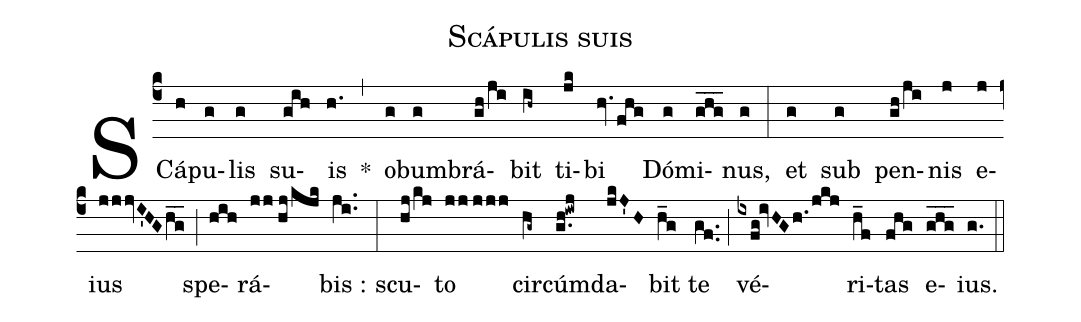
name:Scápulis suis;
%%
(c4) SCá(h)pu(g)lis(g) su(gih)is(h.) *(,)
ob(g)um(g)brá(gh/ji)bit(ih~) ti(jk)bi(hv.fhg) Dó(g)mi(ghg___)nus,(g) (:)
et(g) sub(g) pen(gh/ji)nis(j) e(j)ius(jjjvI'HGh_g_) (;)
spe(hih)rá(jj//hj/kjk)bis :(ji..) (:)
scu(hj/kj)to(jj//jjj) cir(hg~)cúm(g.h!iwj)da(jkJ'H)bit(h_g) te(gf..) (;)
vé(ixfg!ivHGh./jkj)ri(h_f)tas(fhg) e(ghg___)ius.(g.) (::)
